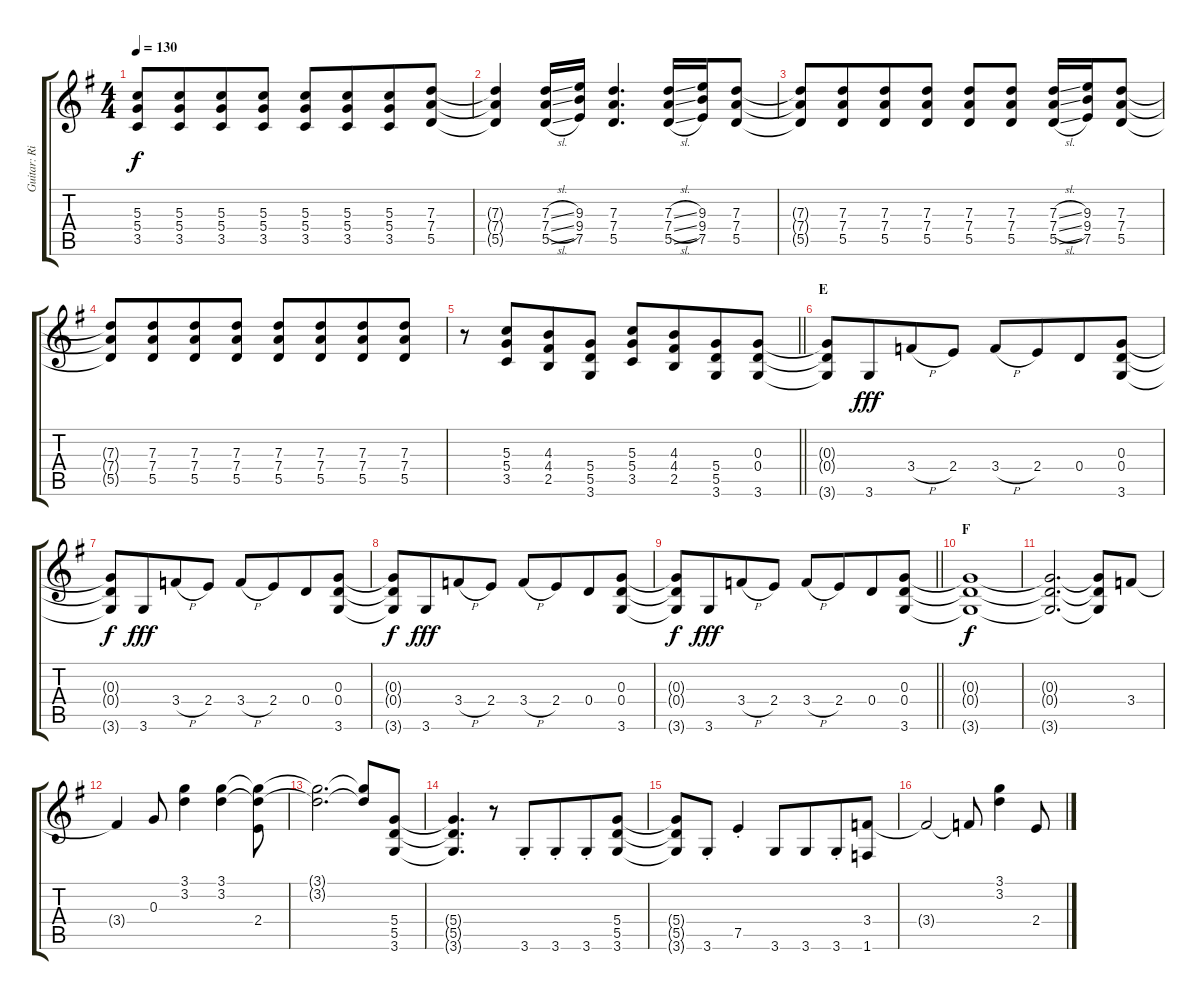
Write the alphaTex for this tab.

\track ("Guitar: Ritchie" "Guitar: Ri") {instrument distortionguitar}
\staff {score tabs}
\tuning (E4 B3 G3 D3 A2 E2) {hide}
\ts (4 4)
\tempo 130
\clef g2
\ks g
(5.3{t} 5.4{t} 3.5{t}).8{dy f} (5.3 5.4 3.5).8{beam merge} (5.3 5.4 3.5).8 (5.3 5.4 3.5).8 (5.3 5.4 3.5).8 (5.3 5.4 3.5).8{beam merge} (5.3 5.4 3.5).8 (7.3 7.4 5.5).8 |
(7.3{t} 7.4{t} 5.5{t}).4 (7.3{sl} 7.4{sl} 5.5{sl}).16 (9.3 9.4 7.5).16 (7.3 7.4 5.5).4{d} (7.3{sl} 7.4{sl} 5.5{sl}).16 (9.3 9.4 7.5).16 (7.3 7.4 5.5).8 |
(7.3{t} 7.4{t} 5.5{t}).8 (7.3 7.4 5.5).8{beam merge} (7.3 7.4 5.5).8 (7.3 7.4 5.5).8 (7.3 7.4 5.5).8 (7.3 7.4 5.5).8 (7.3{sl} 7.4{sl} 5.5{sl}).16 (9.3 9.4 7.5).16 (7.3 7.4 5.5).8 |
(7.3{t} 7.4{t} 5.5{t}).8 (7.3 7.4 5.5).8{beam merge} (7.3 7.4 5.5).8 (7.3 7.4 5.5).8 (7.3 7.4 5.5).8 (7.3 7.4 5.5).8{beam merge} (7.3 7.4 5.5).8{beam merge} (7.3 7.4 5.5).8 |
\barLineRight lightlight
r.8 (5.3 5.4 3.5).8{beam merge} (4.3 4.4 2.5).8 (5.4 5.5 3.6).8 (5.3 5.4 3.5).8 (4.3 4.4 2.5).8{beam merge} (5.4 5.5 3.6).8 (0.3 0.4 3.6).8 |
\section ("" "E")
(0.3{t} 0.4{t} 3.6{t}).8 3.6.8{dy fff beam merge} 3.4{h}.8 2.4.8 3.4{h}.8 2.4.8{beam merge} 0.4.8 (0.3 0.4 3.6).8 |
(0.3{t} 0.4{t} 3.6{t}).8{dy f} 3.6.8{dy fff beam merge} 3.4{h}.8 2.4.8 3.4{h}.8 2.4.8{beam merge} 0.4.8 (0.3 0.4 3.6).8 |
(0.3{t} 0.4{t} 3.6{t}).8{dy f} 3.6.8{dy fff beam merge} 3.4{h}.8 2.4.8 3.4{h}.8 2.4.8{beam merge} 0.4.8 (0.3 0.4 3.6).8 |
\barLineRight lightlight
(0.3{t} 0.4{t} 3.6{t}).8{dy f} 3.6.8{dy fff beam merge} 3.4{h}.8 2.4.8 3.4{h}.8 2.4.8{beam merge} 0.4.8 (0.3 0.4 3.6).8 |
\section ("" "F")
(0.3{t} 0.4{t} 3.6{t}).1{dy f} |
(0.3{t} 0.4{t} 3.6{t}).2{d} (0.3{t} 0.4{t} 3.6{t}).8 3.4.8 |
3.4{t}.4 0.3.8 (3.1 3.2).4 (3.1 3.2).4 (3.1{t} 3.2{t} 2.4).8 |
(3.1{t} 3.2{t}).2{d} (3.1{t} 3.2{t}).8 (5.4 5.5 3.6).8 |
(5.4{t} 5.5{t} 3.6{t}).4{d} r.8 3.6{st}.8 3.6{st}.8{beam merge} 3.6{st}.8 (5.4 5.5 3.6).8 |
(5.4{t} 5.5{t} 3.6{t}).8{beam merge} 3.6{st}.8 7.5{st}.4 3.6.8 3.6.8{beam merge} 3.6{st}.8 (3.4 1.6).8 |
3.4{t}.2 3.4{t}.8 (3.1 3.2).4 2.4.8
